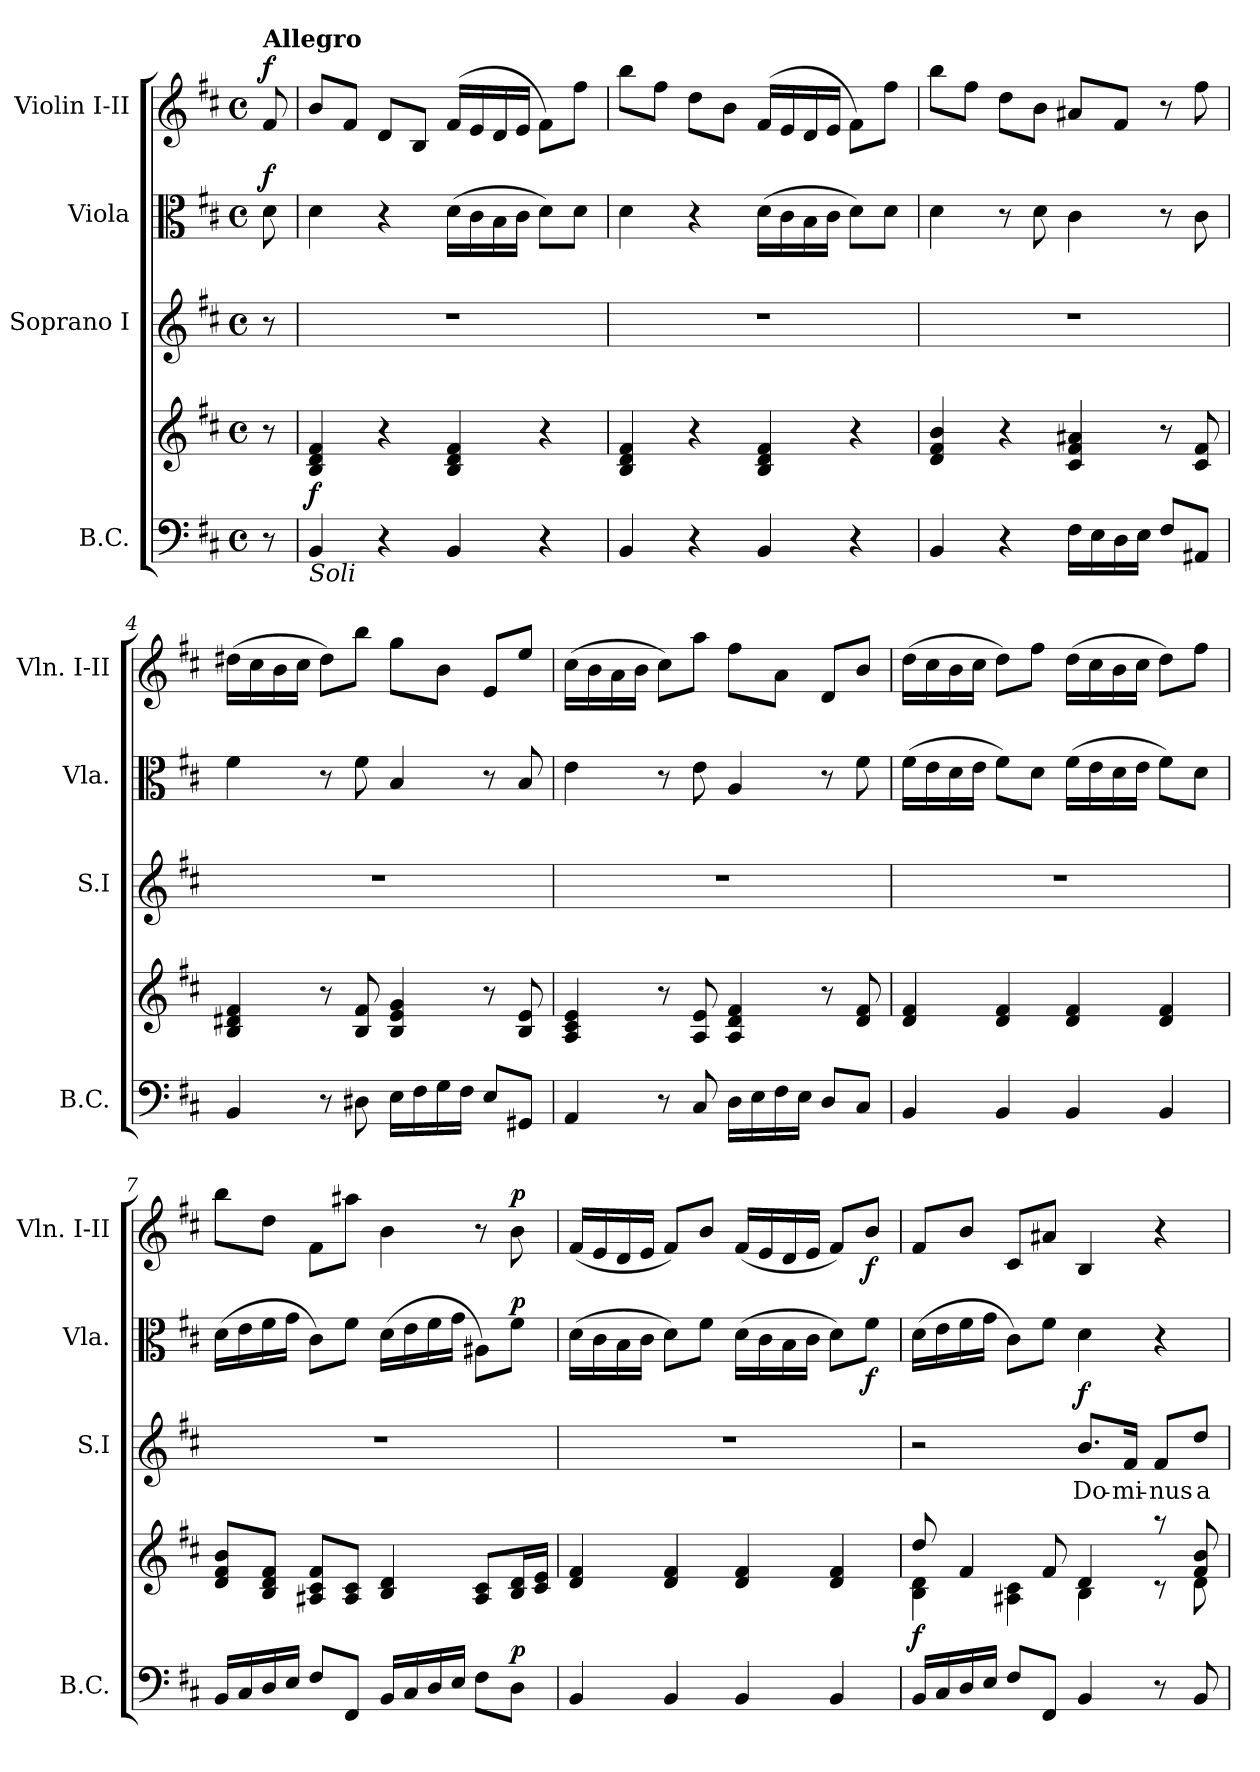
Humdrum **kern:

**kern	**kern	**dynam	**kern	**text	**dynam	**kern	**dynam	**kern	**dynam
*part4	*part4	*part4	*part3	*part3	*part3	*part2	*part2	*part1	*part1
*staff5	*staff4	*staff4/5	*staff3	*staff3	*staff3	*staff2	*staff2	*staff1	*staff1
*I"B.C.	*	*	*I"Soprano I	*	*	*I"Viola	*	*I"Violin I-II	*
*I'B.C.	*	*	*I'S.I	*	*	*I'Vla.	*	*I'Vln. I-II	*
*clefF4	*clefG2	*	*clefG2	*	*	*clefC3	*	*clefG2	*
*k[f#c#]	*k[f#c#]	*	*k[f#c#]	*	*	*k[f#c#]	*	*k[f#c#]	*
*D:	*D:	*	*D:	*	*	*D:	*	*D:	*
*M4/4	*M4/4	*	*M4/4	*	*	*M4/4	*	*M4/4	*
*met(c)	*met(c)	*	*met(c)	*	*	*met(c)	*	*met(c)	*
=	=	=	=	=	=	=	=	=	=
!	!	!	!	!	!	!	!	!LO:TX:a:B:t=Allegro	!
!	!	!	!	!	!	!	!LO:DY:a	!	!LO:DY:a
8r	8r	.	8r	.	.	8d\	f	8f#/	f
=1	=1	=1	=1	=1	=1	=1	=1	=1	=1
!LO:TX:b:i:t=Soli	!	!	!	!	!	!	!	!	!
!	!	!LO:DY:a=2	!	!	!	!	!	!	!
4BB/	4B/ 4d/ 4f#/	f	1r	.	.	4d\	.	8b/L	.
.	.	.	.	.	.	.	.	8f#/J	.
4r	4r	.	.	.	.	4r	.	8d/L	.
.	.	.	.	.	.	.	.	8B/J	.
4BB/	4B/ 4d/ 4f#/	.	.	.	.	(>16d\LL	.	(>16f#/LL	.
.	.	.	.	.	.	16c#\	.	16e/	.
.	.	.	.	.	.	16B\	.	16d/	.
.	.	.	.	.	.	16c#\JJ	.	16e/JJ	.
4r	4r	.	.	.	.	8d\L)	.	8f#\L)	.
.	.	.	.	.	.	8d\J	.	8ff#\J	.
=2	=2	=2	=2	=2	=2	=2	=2	=2	=2
4BB/	4B/ 4d/ 4f#/	.	1r	.	.	4d\	.	8bb\L	.
.	.	.	.	.	.	.	.	8ff#\J	.
4r	4r	.	.	.	.	4r	.	8dd\L	.
.	.	.	.	.	.	.	.	8b\J	.
4BB/	4B/ 4d/ 4f#/	.	.	.	.	(>16d\LL	.	(>16f#/LL	.
.	.	.	.	.	.	16c#\	.	16e/	.
.	.	.	.	.	.	16B\	.	16d/	.
.	.	.	.	.	.	16c#\JJ	.	16e/JJ	.
4r	4r	.	.	.	.	8d\L)	.	8f#\L)	.
.	.	.	.	.	.	8d\J	.	8ff#\J	.
=3	=3	=3	=3	=3	=3	=3	=3	=3	=3
4BB/	4d/ 4f#/ 4b/	.	1r	.	.	4d\	.	8bb\L	.
.	.	.	.	.	.	.	.	8ff#\J	.
4r	4r	.	.	.	.	8r	.	8dd\L	.
.	.	.	.	.	.	8d\	.	8b\J	.
16F#\LL	4c#/ 4f#/ 4a#X/	.	.	.	.	4c#\	.	8a#X/L	.
16E\	.	.	.	.	.	.	.	.	.
16D\	.	.	.	.	.	.	.	8f#/J	.
16E\JJ	.	.	.	.	.	.	.	.	.
8F#/L	8r	.	.	.	.	8r	.	8r	.
8AA#X/J	8c#/ 8f#/	.	.	.	.	8c#\	.	8ff#\	.
!!LO:LB:g=z
=4	=4	=4	=4	=4	=4	=4	=4	=4	=4
4BB/	4B/ 4d#X/ 4f#/	.	1r	.	.	4f#\	.	(>16dd#X\LL	.
.	.	.	.	.	.	.	.	16cc#\	.
.	.	.	.	.	.	.	.	16b\	.
.	.	.	.	.	.	.	.	16cc#\JJ	.
8r	8r	.	.	.	.	8r	.	8dd#\L)	.
8D#X\	8B/ 8f#/	.	.	.	.	8f#\	.	8bb\J	.
16E\LL	4B/ 4e/ 4g/	.	.	.	.	4B/	.	8gg\L	.
16F#\	.	.	.	.	.	.	.	.	.
16G\	.	.	.	.	.	.	.	8b\J	.
16F#\JJ	.	.	.	.	.	.	.	.	.
8E/L	8r	.	.	.	.	8r	.	8e/L	.
8GG#X/J	8B/ 8e/	.	.	.	.	8B/	.	8ee/J	.
=5	=5	=5	=5	=5	=5	=5	=5	=5	=5
4AA/	4A/ 4c#/ 4e/	.	1r	.	.	4e\	.	(>16cc#\LL	.
.	.	.	.	.	.	.	.	16b\	.
.	.	.	.	.	.	.	.	16a\	.
.	.	.	.	.	.	.	.	16b\JJ	.
8r	8r	.	.	.	.	8r	.	8cc#\L)	.
8C#/	8A/ 8e/	.	.	.	.	8e\	.	8aa\J	.
16D\LL	4A/ 4d/ 4f#/	.	.	.	.	4A/	.	8ff#\L	.
16E\	.	.	.	.	.	.	.	.	.
16F#\	.	.	.	.	.	.	.	8a\J	.
16E\JJ	.	.	.	.	.	.	.	.	.
8D/L	8r	.	.	.	.	8r	.	8d/L	.
8C#/J	8d/ 8f#/	.	.	.	.	8f#\	.	8b/J	.
=6	=6	=6	=6	=6	=6	=6	=6	=6	=6
4BB/	4d/ 4f#/	.	1r	.	.	(>16f#\LL	.	(>16dd\LL	.
.	.	.	.	.	.	16e\	.	16cc#\	.
.	.	.	.	.	.	16d\	.	16b\	.
.	.	.	.	.	.	16e\JJ	.	16cc#\JJ	.
4BB/	4d/ 4f#/	.	.	.	.	8f#\L)	.	8dd\L)	.
.	.	.	.	.	.	8d\J	.	8ff#\J	.
4BB/	4d/ 4f#/	.	.	.	.	(>16f#\LL	.	(>16dd\LL	.
.	.	.	.	.	.	16e\	.	16cc#\	.
.	.	.	.	.	.	16d\	.	16b\	.
.	.	.	.	.	.	16e\JJ	.	16cc#\JJ	.
4BB/	4d/ 4f#/	.	.	.	.	8f#\L)	.	8dd\L)	.
.	.	.	.	.	.	8d\J	.	8ff#\J	.
!!LO:PB:g=z
=7	=7	=7	=7	=7	=7	=7	=7	=7	=7
16BB/LL	8d/ 8f#/ 8b/L	.	1r	.	.	(>16d\LL	.	8bb\L	.
16C#/	.	.	.	.	.	16e\	.	.	.
16D/	8B/ 8d/ 8f#/J	.	.	.	.	16f#\	.	8dd\J	.
16E/JJ	.	.	.	.	.	16g\JJ	.	.	.
8F#/L	8A#X/ 8c#/ 8f#/L	.	.	.	.	8c#\L)	.	8f#\L	.
8FF#/J	8A#/ 8c#/J	.	.	.	.	8f#\J	.	8aa#X\J	.
16BB/LL	4B/ 4d/	.	.	.	.	(>16d\LL	.	4b\	.
16C#/	.	.	.	.	.	16e\	.	.	.
16D/	.	.	.	.	.	16f#\	.	.	.
16E/JJ	.	.	.	.	.	16g\JJ	.	.	.
8F#\L	8A#/ 8c#/L	.	.	.	.	8A#X\L)	.	8r	.
!	!	!LO:DY:a=2	!	!	!	!	!LO:DY:a	!	!LO:DY:a
8D\J	16B/ 16d/L	p	.	.	.	8f#\J	p	8b\	p
.	16c#/ 16e/JJ	.	.	.	.	.	.	.	.
=8	=8	=8	=8	=8	=8	=8	=8	=8	=8
4BB/	4d/ 4f#/	.	1r	.	.	(>16d\LL	.	(<16f#/LL	.
.	.	.	.	.	.	16c#\	.	16e/	.
.	.	.	.	.	.	16B\	.	16d/	.
.	.	.	.	.	.	16c#\JJ	.	16e/JJ	.
4BB/	4d/ 4f#/	.	.	.	.	8d\L)	.	8f#/L)	.
.	.	.	.	.	.	8f#\J	.	8b/J	.
4BB/	4d/ 4f#/	.	.	.	.	(>16d\LL	.	(<16f#/LL	.
.	.	.	.	.	.	16c#\	.	16e/	.
.	.	.	.	.	.	16B\	.	16d/	.
.	.	.	.	.	.	16c#\JJ	.	16e/JJ	.
4BB/	4d/ 4f#/	.	.	.	.	8d\L)	.	8f#/L)	.
!	!	!	!	!	!	!	!LO:DY:b	!	!LO:DY:b
.	.	.	.	.	.	8f#\J	f	8b/J	f
=9	=9	=9	=9	=9	=9	=9	=9	=9	=9
*	*^	*	*	*	*	*	*	*	*
!	!	!	!LO:DY:a=2	!	!	!	!	!	!	!
16BB/LL	8dd/	4B\ 4d\	f	2r	.	.	(>16d\LL	.	8f#/L	.
16C#/	.	.	.	.	.	.	16e\	.	.	.
16D/	4f#/	.	.	.	.	.	16f#\	.	8b/J	.
16E/JJ	.	.	.	.	.	.	16g\JJ	.	.	.
8F#/L	.	4A#X\ 4c#\	.	.	.	.	8c#\L)	.	8c#/L	.
8FF#/J	8f#/	.	.	.	.	.	8f#\J	.	8a#X/J	.
!	!	!	!	!	!LO:LY:b	!LO:DY:a	!	!	!	!
4BB/	4d/	4B\	.	8.b/L	Do-	f	4d\	.	4B/	.
!	!	!	!	!	!LO:LY:b	!	!	!	!	!
.	.	.	.	16f#/Jk	-mi-	.	.	.	.	.
!	!	!	!	!	!LO:LY:b	!	!	!	!	!
8r	8raa	8rc	.	8f#/L	-nus	.	4r	.	4r	.
!	!	!	!	!	!LO:LY:b	!	!	!	!	!
8BB/	8f#/ 8b/	8d\	.	8dd/J	a	.	.	.	.	.
*	*v	*v	*	*	*	*	*	*	*	*
=	=	=	=	=	=	=	=	=	=
*-	*-	*-	*-	*-	*-	*-	*-	*-	*-
